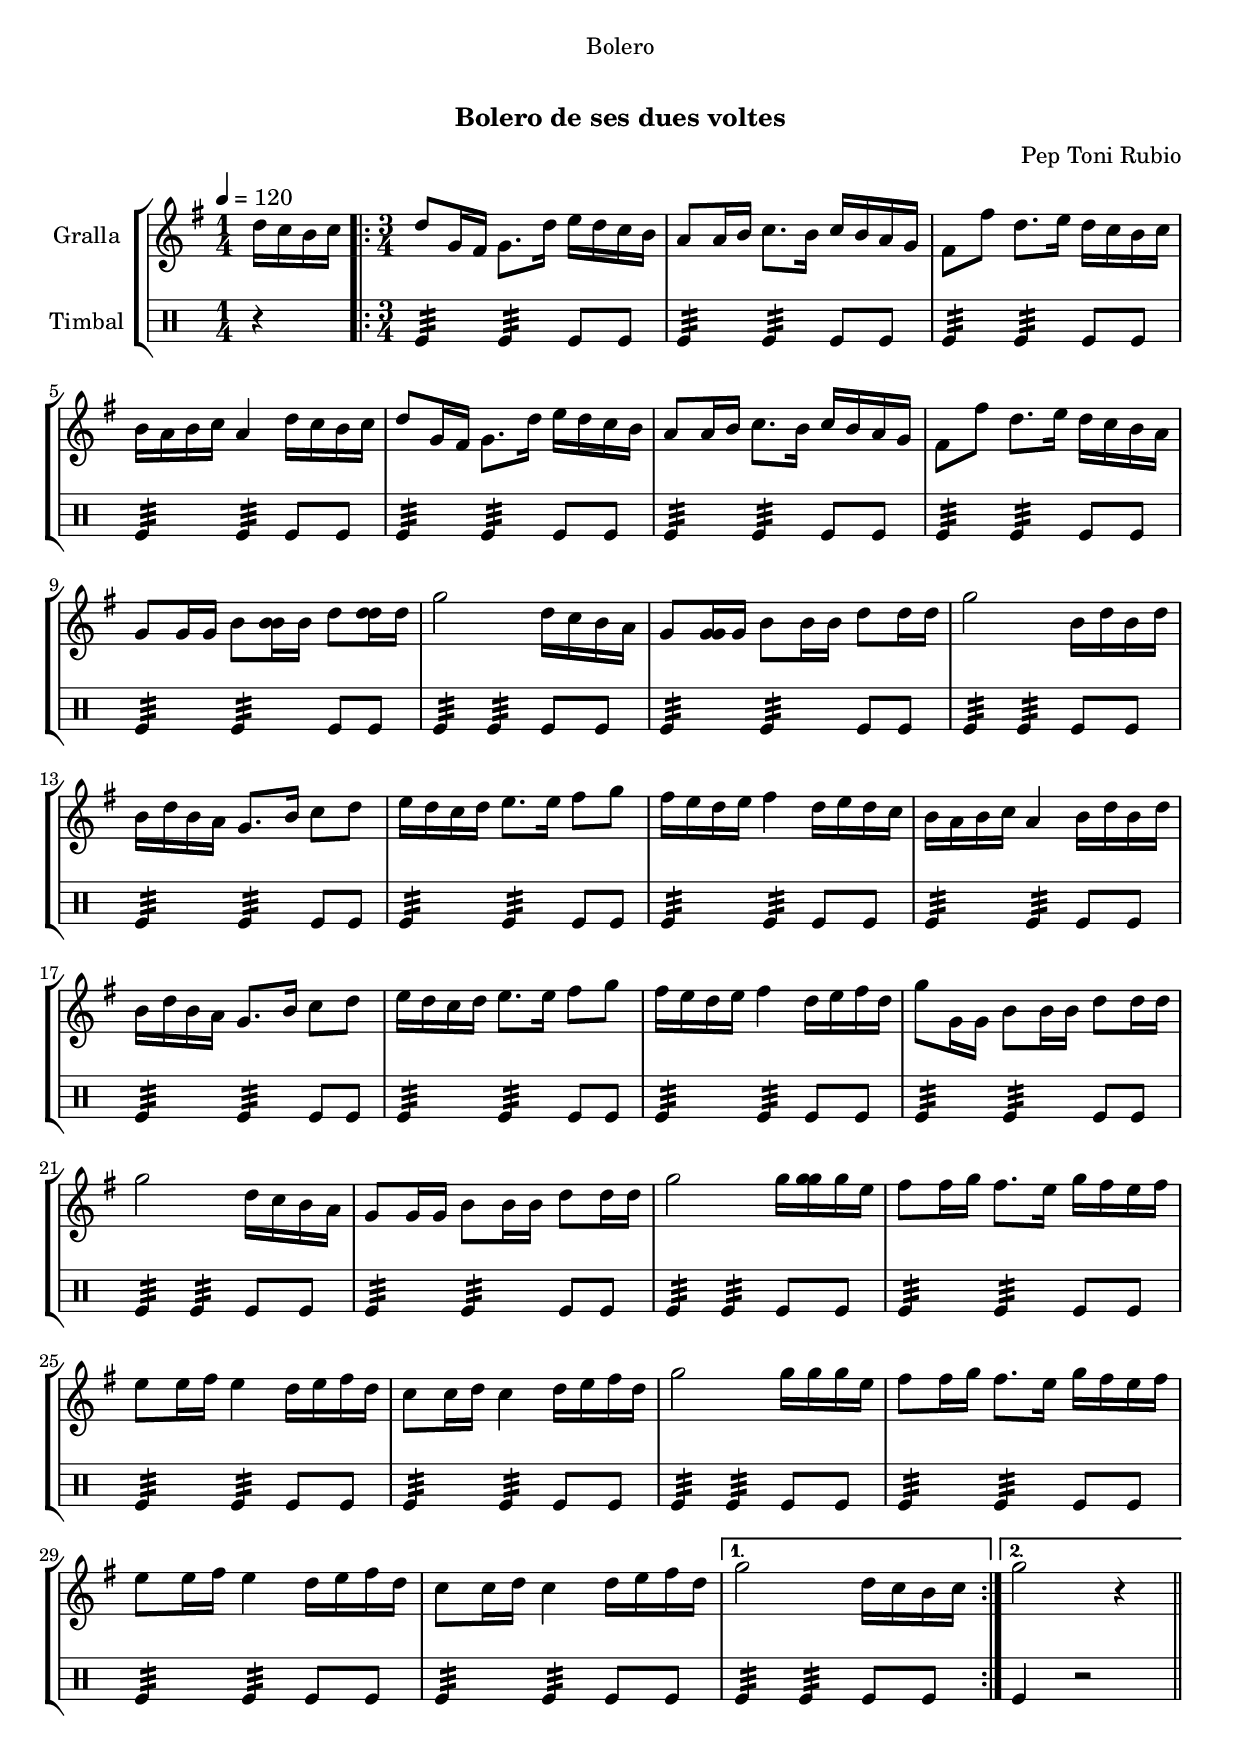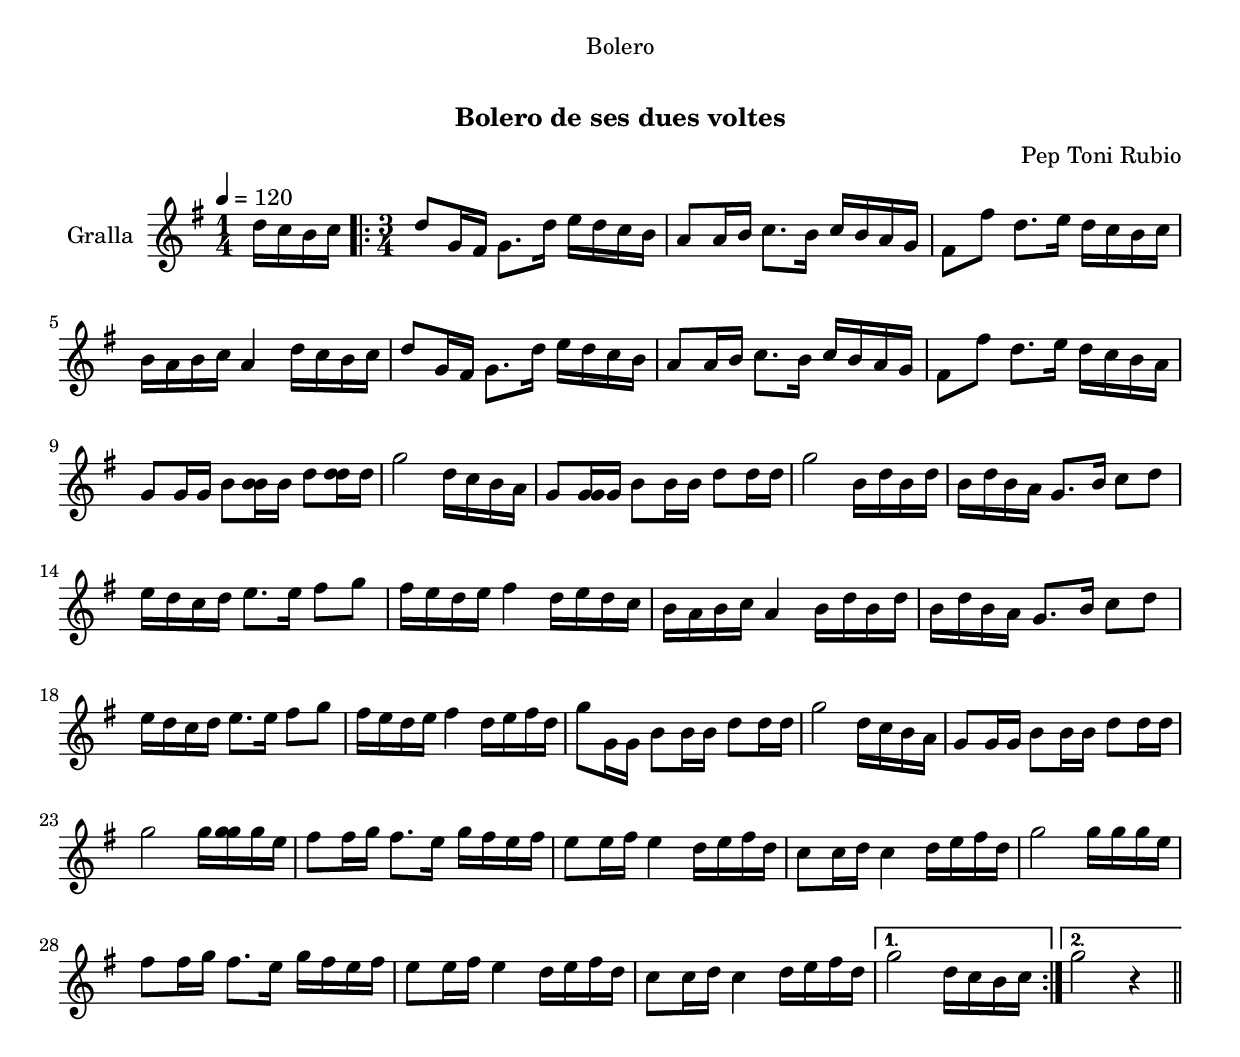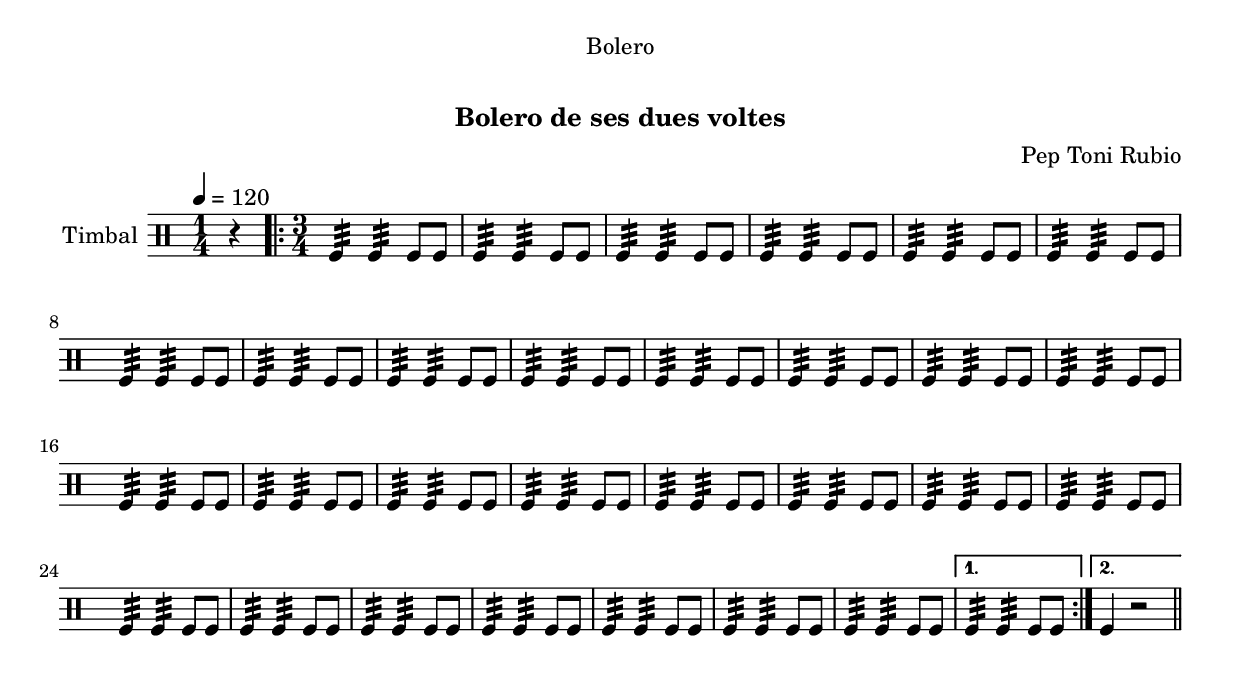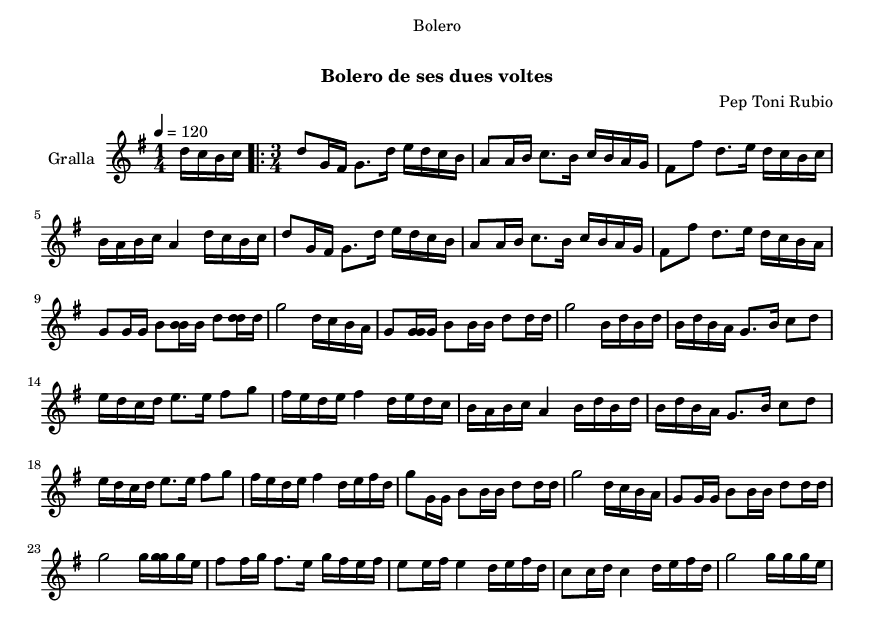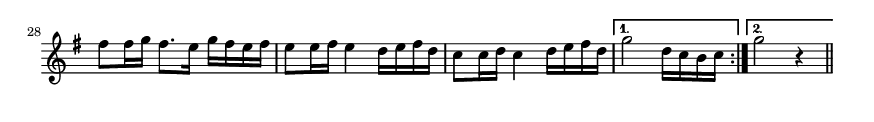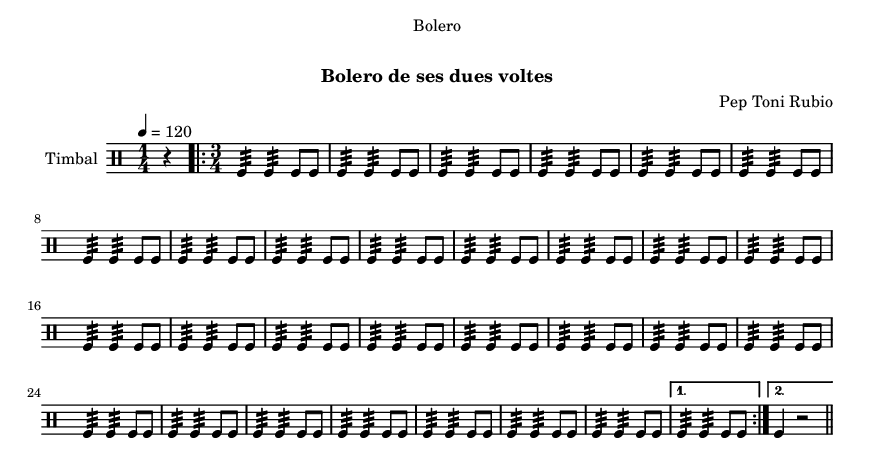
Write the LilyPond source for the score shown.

\version "2.16.0"

\header {
  dedication="Bolero"
  title="    "
  subtitle="Bolero de ses dues voltes"
  subsubtitle=""
  poet=""
  meter=""
  piece=""
  composer="Pep Toni Rubio"
  arranger=""
  opus=""
  instrument=""
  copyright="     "
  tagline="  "
}

liniaroAa =
\relative d''
{
  \tempo 4=120
  \clef treble
  \key g \major
  \time 1/4
  d16 c b c  |
  \time 3/4   \repeat volta 2 { d8 g,16 fis g8. d'16 e d c b  |
  a8 a16 b c8. b16 c b a g  |
  fis8 fis' d8. e16 d c b c  |
  %05
  b16 a b c a4 d16 c b c  |
  d8 g,16 fis g8. d'16 e d c b  |
  a8 a16 b c8. b16 c b a g  |
  fis8 fis' d8. e16 d c b a  |
  g8 g16 g b8 <b b>16 b d8 <d d>16 d  |
  %10
  g2 d16 c b a  |
  g8 <g g>16 g b8 b16 b d8 d16 d  |
  g2 b,16 d b d  |
  b16 d b a g8. b16 c8 d  |
  e16 d c d e8. e16 fis8 g  |
  %15
  fis16 e d e fis4 d16 e d c  |
  b16 a b c a4 b16 d b d  |
  b16 d b a g8. b16 c8 d  |
  e16 d c d e8. e16 fis8 g  |
  fis16 e d e fis4 d16 e fis d  |
  %20
  g8 g,16 g b8 b16 b d8 d16 d  |
  g2 d16 c b a  |
  g8 g16 g b8 b16 b d8 d16 d  |
  g2 g16 <g g> g e  |
  fis8 fis16 g fis8. e16 g fis e fis  |
  %25
  e8 e16 fis e4 d16 e fis d  |
  c8 c16 d c4 d16 e fis d  |
  g2 g16 g g e  |
  fis8 fis16 g fis8. e16 g fis e fis  |
  e8 e16 fis e4 d16 e fis d  |
  %30
  c8 c16 d c4 d16 e fis d }
  \alternative { { g2 d16 c b c }
  { g'2 r4 } } \bar "||" % kompletite
}

liniaroAb =
\drummode
{
  \tempo 4=120
  \time 1/4
  r4  |
  \time 3/4   \repeat volta 2 { tomfl4:32 tomfl:32 tomfl8 tomfl  |
  tomfl4:32 tomfl:32 tomfl8 tomfl  |
  tomfl4:32 tomfl:32 tomfl8 tomfl  |
  %05
  tomfl4:32 tomfl:32 tomfl8 tomfl  |
  tomfl4:32 tomfl:32 tomfl8 tomfl  |
  tomfl4:32 tomfl:32 tomfl8 tomfl  |
  tomfl4:32 tomfl:32 tomfl8 tomfl  |
  tomfl4:32 tomfl:32 tomfl8 tomfl  |
  %10
  tomfl4:32 tomfl:32 tomfl8 tomfl  |
  tomfl4:32 tomfl:32 tomfl8 tomfl  |
  tomfl4:32 tomfl:32 tomfl8 tomfl  |
  tomfl4:32 tomfl:32 tomfl8 tomfl  |
  tomfl4:32 tomfl:32 tomfl8 tomfl  |
  %15
  tomfl4:32 tomfl:32 tomfl8 tomfl  |
  tomfl4:32 tomfl:32 tomfl8 tomfl  |
  tomfl4:32 tomfl:32 tomfl8 tomfl  |
  tomfl4:32 tomfl:32 tomfl8 tomfl  |
  tomfl4:32 tomfl:32 tomfl8 tomfl  |
  %20
  tomfl4:32 tomfl:32 tomfl8 tomfl  |
  tomfl4:32 tomfl:32 tomfl8 tomfl  |
  tomfl4:32 tomfl:32 tomfl8 tomfl  |
  tomfl4:32 tomfl:32 tomfl8 tomfl  |
  tomfl4:32 tomfl:32 tomfl8 tomfl  |
  %25
  tomfl4:32 tomfl:32 tomfl8 tomfl  |
  tomfl4:32 tomfl:32 tomfl8 tomfl  |
  tomfl4:32 tomfl:32 tomfl8 tomfl  |
  tomfl4:32 tomfl:32 tomfl8 tomfl  |
  tomfl4:32 tomfl:32 tomfl8 tomfl  |
  %30
  tomfl4:32 tomfl:32 tomfl8 tomfl }
  \alternative { { tomfl4:32 tomfl:32 tomfl8 tomfl }
  { tomfl4 r2 } } \bar "||" % kompletite
}

\book {

\paper {
  print-page-number = false
}

\bookpart {
  \score {
    \new StaffGroup {
      \override Score.RehearsalMark #'self-alignment-X = #LEFT
      <<
        \new Staff \with {instrumentName = #"Gralla" } \liniaroAa
        \new DrumStaff \with {instrumentName = #"Timbal" } \liniaroAb
      >>
    }
    \layout {}
  }\score { \unfoldRepeats
    \new StaffGroup {
      \override Score.RehearsalMark #'self-alignment-X = #LEFT
      <<
        \new Staff \with {instrumentName = #"Gralla" } \liniaroAa
        \new DrumStaff \with {instrumentName = #"Timbal" } \liniaroAb
      >>
    }
    \midi {}
  }
}

\bookpart {
  \header {}
  \score {
    \new StaffGroup {
      \override Score.RehearsalMark #'self-alignment-X = #LEFT
      <<
        \new Staff \with {instrumentName = #"Gralla" } \liniaroAa
      >>
    }
    \layout {}
  }\score { \unfoldRepeats
    \new StaffGroup {
      \override Score.RehearsalMark #'self-alignment-X = #LEFT
      <<
        \new Staff \with {instrumentName = #"Gralla" } \liniaroAa
      >>
    }
    \midi {}
  }
}

\bookpart {
  \header {}
  \score {
    \new StaffGroup {
      \override Score.RehearsalMark #'self-alignment-X = #LEFT
      <<
        \new DrumStaff \with {instrumentName = #"Timbal" } \liniaroAb
      >>
    }
    \layout {}
  }\score { \unfoldRepeats
    \new StaffGroup {
      \override Score.RehearsalMark #'self-alignment-X = #LEFT
      <<
        \new DrumStaff \with {instrumentName = #"Timbal" } \liniaroAb
      >>
    }
    \midi {}
  }
}

}

\book {

\paper {
  print-page-number = false
  #(set-paper-size "a6landscape")
  #(layout-set-staff-size 14)
}

\bookpart {
  \header {}
  \score {
    \new StaffGroup {
      \override Score.RehearsalMark #'self-alignment-X = #LEFT
      <<
        \new Staff \with {instrumentName = #"Gralla" } \liniaroAa
      >>
    }
    \layout {}
  }
}

\bookpart {
  \header {}
  \score {
    \new StaffGroup {
      \override Score.RehearsalMark #'self-alignment-X = #LEFT
      <<
        \new DrumStaff \with {instrumentName = #"Timbal" } \liniaroAb
      >>
    }
    \layout {}
  }
}

}

